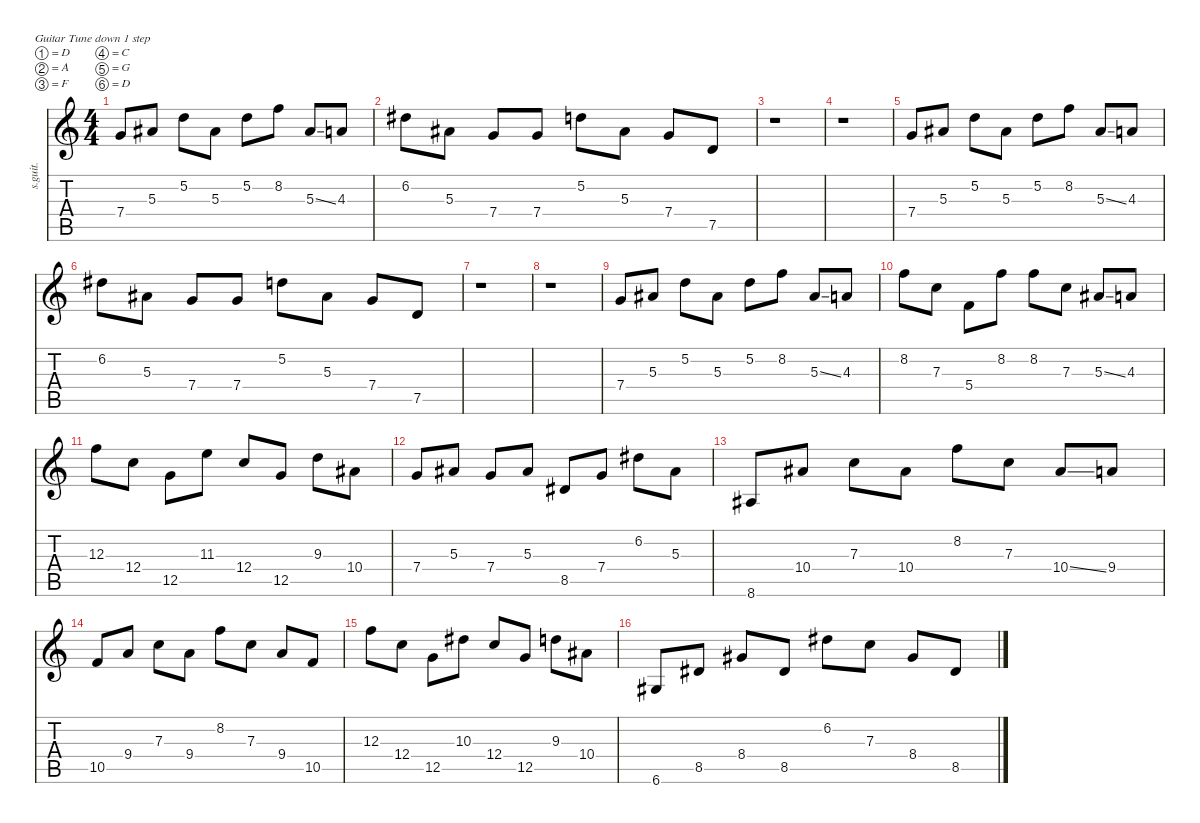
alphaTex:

\defaultSystemsLayout 4
\hideDynamics
\bracketExtendMode nobrackets
\track ("A Nameless Ghoul - Rhythm" "s.guit.") {instrument overdrivenguitar}
\staff {score tabs}
\tuning (D4 A3 F3 C3 G2 D2)
\ts (4 4)
\beaming (8 2 2 2 2)
\tempo (130 hide)
\clef g2
\ks c
7.4.8{dy f instrument overdrivenguitar} 5.3{acc #}.8 5.2.8 5.3{acc #}.8 5.2.8 8.2.8 5.3{ss acc #}.8 4.3.8 |
6.2{acc #}.8 5.3{acc #}.8 7.4.8 7.4.8 5.2.8 5.3{acc #}.8 7.4.8 7.5.8 |
r.1 |
r.1 |
7.4.8 5.3{acc #}.8 5.2.8 5.3{acc #}.8 5.2.8 8.2.8 5.3{ss acc #}.8 4.3.8 |
6.2{acc #}.8 5.3{acc #}.8 7.4.8 7.4.8 5.2.8 5.3{acc #}.8 7.4.8 7.5.8 |
r.1 |
r.1 |
7.4.8 5.3{acc #}.8 5.2.8 5.3{acc #}.8 5.2.8 8.2.8 5.3{ss acc #}.8 4.3.8 |
8.2.8 7.3.8 5.4.8 8.2.8 8.2.8 7.3.8 5.3{ss acc #}.8 4.3.8 |
12.3.8 12.4.8 12.5.8 11.3.8 12.4.8 12.5.8 9.3.8 10.4{acc #}.8 |
7.4.8 5.3{acc #}.8 7.4.8 5.3{acc #}.8 8.5{acc #}.8 7.4.8 6.2{acc #}.8 5.3{acc #}.8 |
8.6{acc #}.8 10.4{acc #}.8 7.3.8 10.4{acc #}.8 8.2.8 7.3.8 10.4{ss acc #}.8 9.4.8 |
10.5.8 9.4.8 7.3.8 9.4.8 8.2.8 7.3.8 9.4.8 10.5.8 |
12.3.8 12.4.8 12.5.8 10.3{acc #}.8 12.4.8 12.5.8 9.3.8 10.4{acc #}.8 |
6.6{acc #}.8 8.5{acc #}.8 8.4{acc #}.8 8.5{acc #}.8 6.2{acc #}.8 7.3.8 8.4{acc #}.8 8.5{acc #}.8
